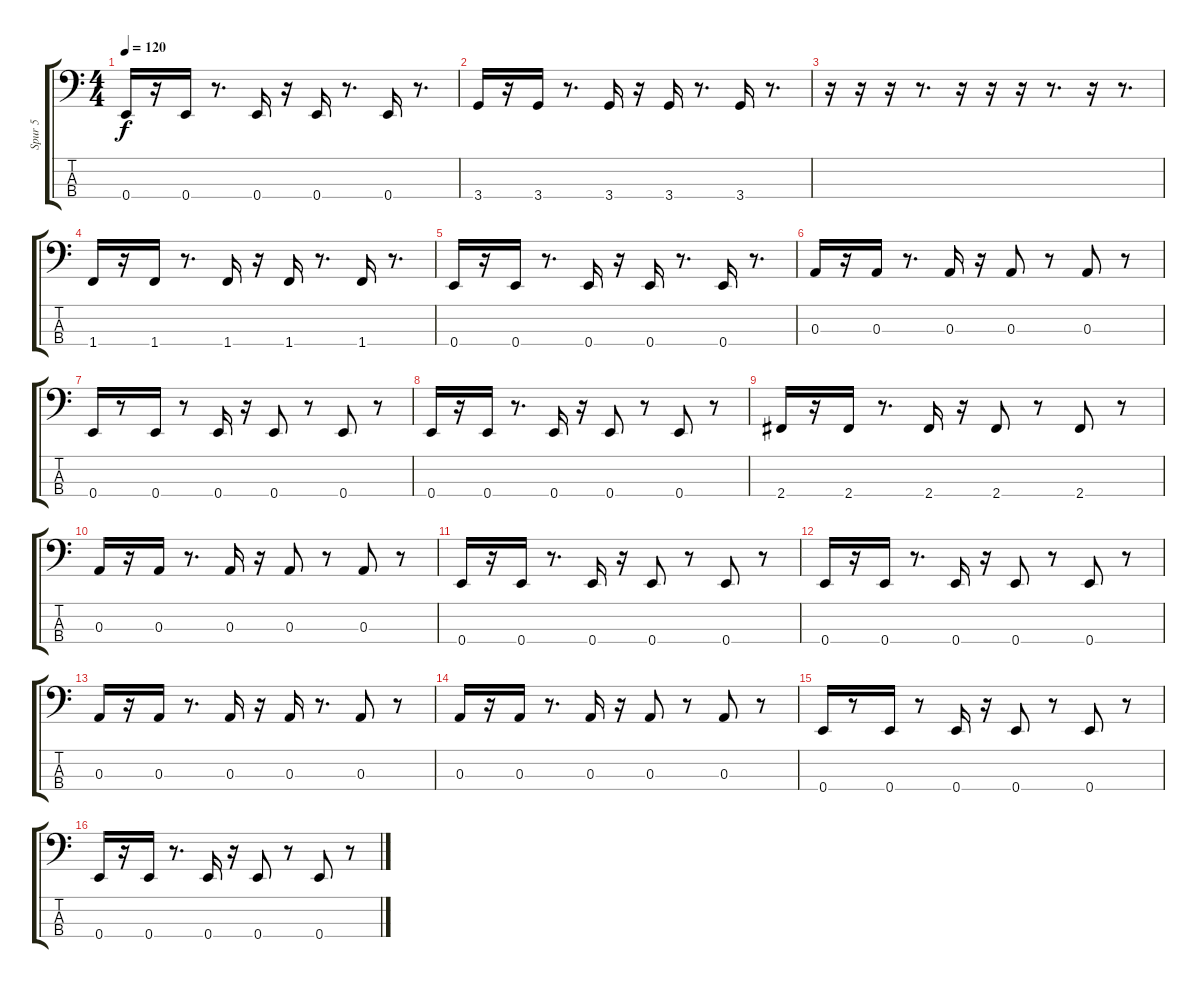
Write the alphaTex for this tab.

\track ("Spur 5" "Spur 5") {instrument fretlessbass}
\staff {score tabs}
\tuning (G2 D2 A1 E1) {hide}
\ts (4 4)
\tempo 120
\clef f4
\ks c
0.4.16{dy f} r.16 0.4.16 r.8{d} 0.4.16 r.16 0.4.16 r.8{d} 0.4.16 r.8{d} |
3.4.16 r.16 3.4.16 r.8{d} 3.4.16 r.16 3.4.16 r.8{d} 3.4.16 r.8{d} |
r.16 r.16 r.16 r.8{d} r.16 r.16 r.16 r.8{d} r.16 r.8{d} |
1.4.16 r.16 1.4.16 r.8{d} 1.4.16 r.16 1.4.16 r.8{d} 1.4.16 r.8{d} |
0.4.16 r.16 0.4.16 r.8{d} 0.4.16 r.16 0.4.16 r.8{d} 0.4.16 r.8{d} |
0.3.16 r.16 0.3.16 r.8{d} 0.3.16 r.16 0.3.8 r.8 0.3.8 r.8 |
0.4.16 r.8 0.4.16 r.8 0.4.16 r.16 0.4.8 r.8 0.4.8 r.8 |
0.4.16 r.16 0.4.16 r.8{d} 0.4.16 r.16 0.4.8 r.8 0.4.8 r.8 |
2.4.16 r.16 2.4.16 r.8{d} 2.4.16 r.16 2.4.8 r.8 2.4.8 r.8 |
0.3.16 r.16 0.3.16 r.8{d} 0.3.16 r.16 0.3.8 r.8 0.3.8 r.8 |
0.4.16 r.16 0.4.16 r.8{d} 0.4.16 r.16 0.4.8 r.8 0.4.8 r.8 |
0.4.16 r.16 0.4.16 r.8{d} 0.4.16 r.16 0.4.8 r.8 0.4.8 r.8 |
0.3.16 r.16 0.3.16 r.8{d} 0.3.16 r.16 0.3.16 r.8{d} 0.3.8 r.8 |
0.3.16 r.16 0.3.16 r.8{d} 0.3.16 r.16 0.3.8 r.8 0.3.8 r.8 |
0.4.16 r.8 0.4.16 r.8 0.4.16 r.16 0.4.8 r.8 0.4.8 r.8 |
0.4.16 r.16 0.4.16 r.8{d} 0.4.16 r.16 0.4.8 r.8 0.4.8 r.8
